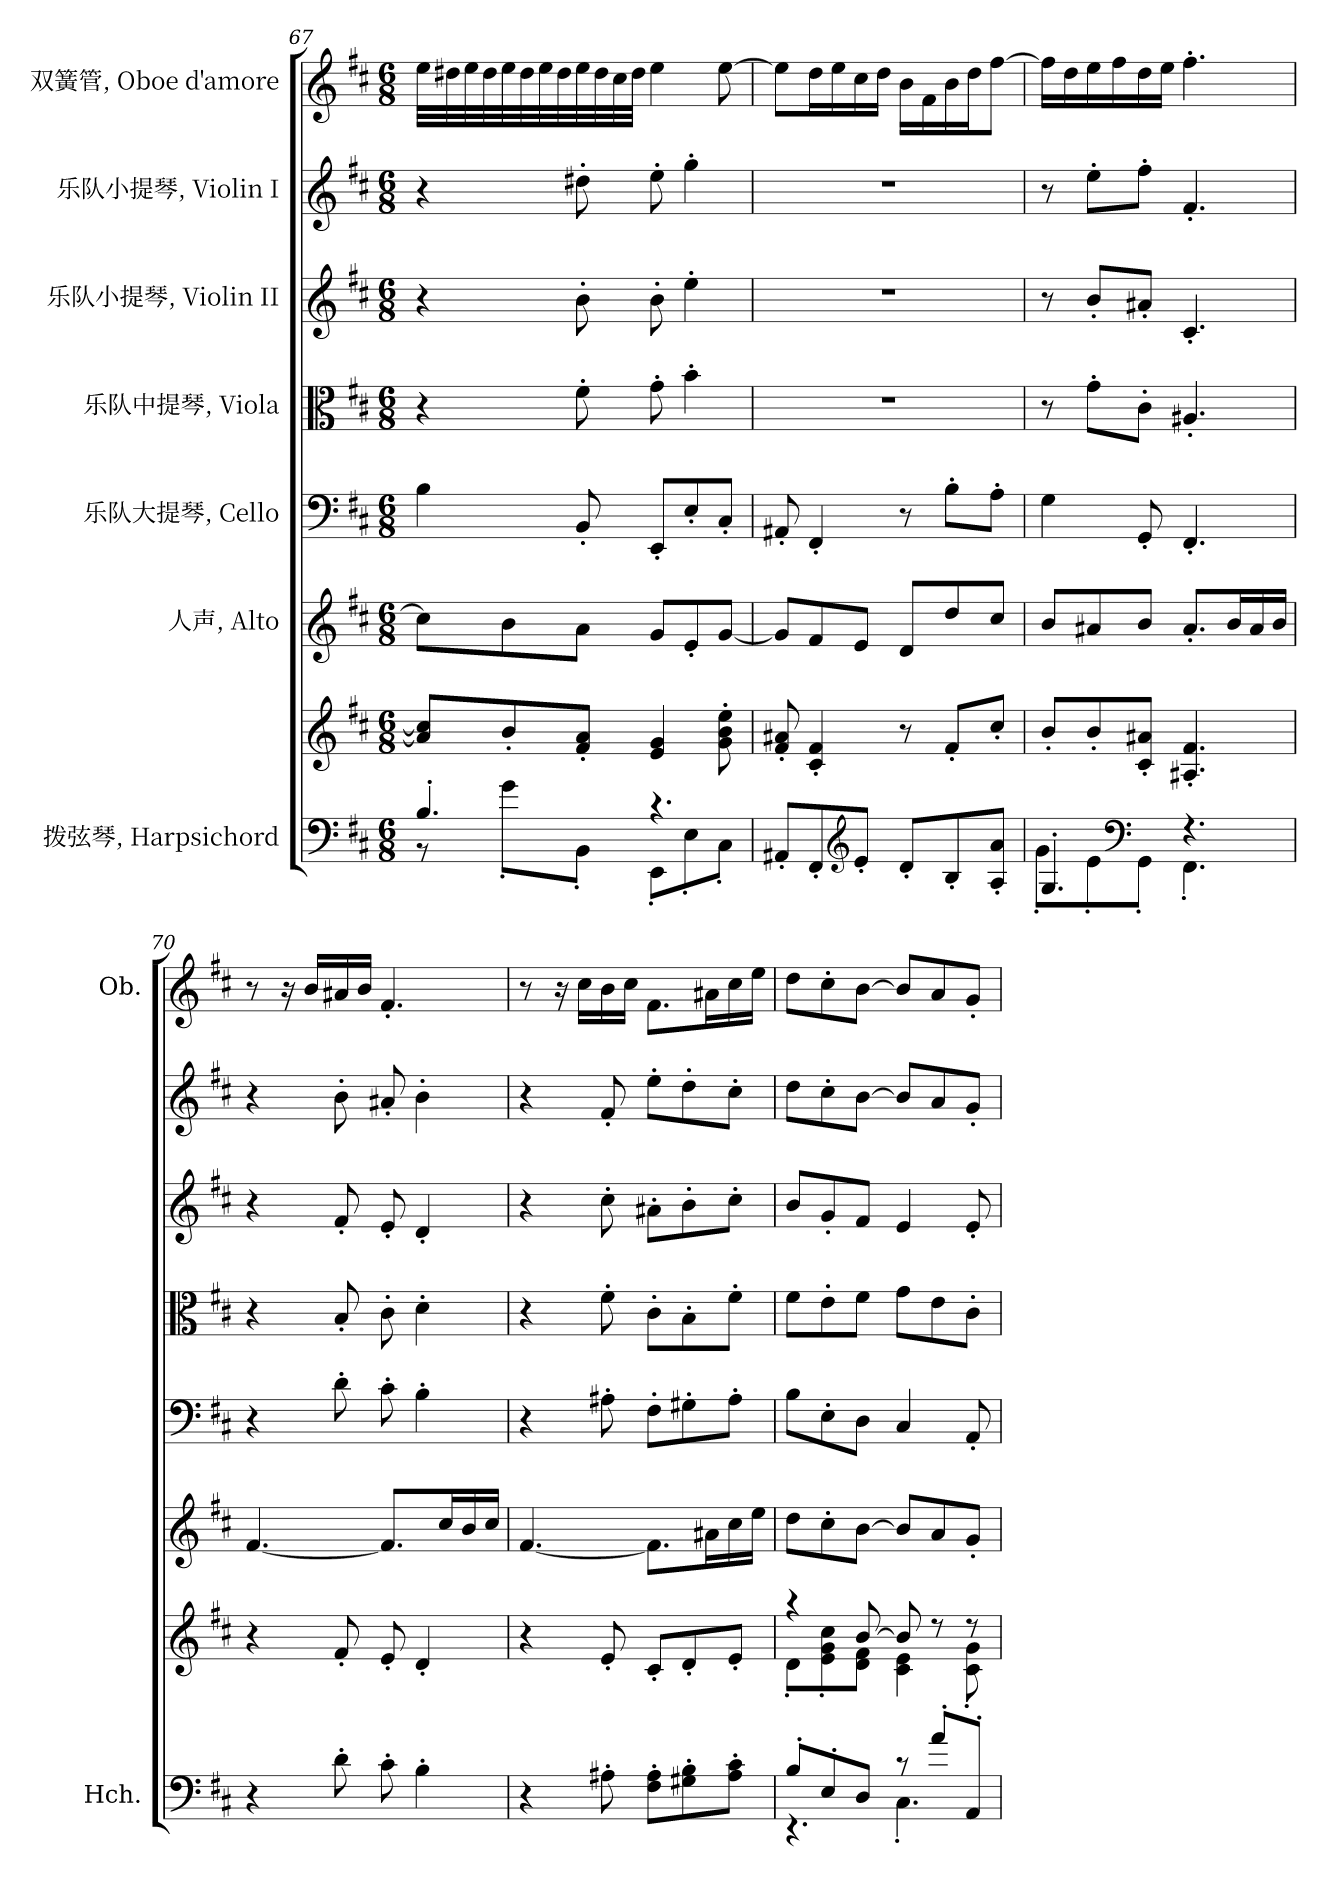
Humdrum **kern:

**kern	**kern	**kern	**kern	**kern	**kern	**kern	**kern
*part7	*part7	*part6	*part5	*part4	*part3	*part2	*part1
*staff8	*staff7	*staff6	*staff5	*staff4	*staff3	*staff2	*staff1
*I"拨弦琴, Harpsichord	*	*I"人声, Alto	*I"乐队大提琴, Cello	*I"乐队中提琴, Viola	*I"乐队小提琴, Violin II	*I"乐队小提琴, Violin I	*I"双簧管, Oboe d'amore
*I'Hch.	*	*	*	*	*	*	*I'Ob.
!!LO:PB:g=z
*clefF4	*clefG2	*clefG2	*clefF4	*clefC3	*clefG2	*clefG2	*clefG2
*k[f#c#]	*k[f#c#]	*k[f#c#]	*k[f#c#]	*k[f#c#]	*k[f#c#]	*k[f#c#]	*k[f#c#]
*M6/8	*M6/8	*M6/8	*M6/8	*M6/8	*M6/8	*M6/8	*M6/8
=67	=67	=67	=67	=67	=67	=67	=67
*^	*	*	*	*	*	*	*
4.B'/	8r	8a/] 8cc/]L	8cc\L]	4B\	4r	4r	4r	32ee\LLL
.	.	.	.	.	.	.	.	32dd#X\
.	.	.	.	.	.	.	.	32ee\
.	.	.	.	.	.	.	.	32dd#\
.	8g'\L	8b'/	8b\	.	.	.	.	32ee\
.	.	.	.	.	.	.	.	32dd#\
.	.	.	.	.	.	.	.	32ee\
.	.	.	.	.	.	.	.	32dd#\
.	8BB'\J	8f#/' 8a/'J	8a\J	8BB'/	8f#'\	8b'\	8dd#X'\	32ee\
.	.	.	.	.	.	.	.	32dd#\
.	.	.	.	.	.	.	.	32cc#\
.	.	.	.	.	.	.	.	32dd#\JJJ
4.r	8EE'\L	4e/ 4g/	8g/L	8EE'/L	8g'\	8b'\	8ee'\	4ee\
.	8E'\	.	8e'/	8E'/	4b'\	4ee'\	4gg'\	.
.	8C#'\J	8g\' 8b\' 8ee\'	[8g/J	8C#'/J	.	.	.	[8ee\
*v	*v	*	*	*	*	*	*	*
=68	=68	=68	=68	=68	=68	=68	=68
8AA#X'/L	8f#/' 8a#X/'	8g/L]	8AA#X'/	2.r	2.r	2.r	8ee\L]
8FF#'/	4c#/' 4f#/'	8f#/	4FF#'/	.	.	.	16dd\L
.	.	.	.	.	.	.	16ee\
*clefG2	*	*	*	*	*	*	*
8e'/J	.	8e/J	.	.	.	.	16cc#\
.	.	.	.	.	.	.	16dd\JJ
8d'/L	8r	8d/L	8r	.	.	.	16b\LL
.	.	.	.	.	.	.	16f#\
8B'/	8f#'/L	8dd/	8B'\L	.	.	.	16b\
.	.	.	.	.	.	.	16dd\J
8A/' 8a/'J	8cc#'/J	8cc#/J	8A'\J	.	.	.	[8ff#\J
=69	=69	=69	=69	=69	=69	=69	=69
*^	*	*	*	*	*	*	*
4.G'/	8g'\L	8b'/L	8b/L	4G\	8r	8r	8r	16ff#\LL]
.	.	.	.	.	.	.	.	16dd\
.	8e'\	8b'/	8a#X/	.	8g'\L	8b'/L	8ee'\L	16ee\
.	.	.	.	.	.	.	.	16ff#\
*clefF4	*	*	*	*	*	*	*	*
.	8GG'\J	8c#/' 8a#X/'J	8b/J	8GG'/	8c#'\J	8a#X'/J	8ff#'\J	16dd\
.	.	.	.	.	.	.	.	16ee\JJ
4.r	4.FF#'\	4.A#X/' 4.f#/'	8.a#'/L	4.FF#'/	4.A#X'/	4.c#'/	4.f#'/	4.ff#'\
.	.	.	16b/L	.	.	.	.	.
.	.	.	16a#/	.	.	.	.	.
.	.	.	16b/JJ	.	.	.	.	.
*v	*v	*	*	*	*	*	*	*
!!LO:PB:g=z
=70	=70	=70	=70	=70	=70	=70	=70
4r	4r	[4.f#/	4r	4r	4r	4r	8r
.	.	.	.	.	.	.	16r
.	.	.	.	.	.	.	16b/LL
8d'\	8f#'/	.	8d'\	8B'/	8f#'/	8b'\	16a#X/
.	.	.	.	.	.	.	16b/JJ
8c#'\	8e'/	8.f#/L]	8c#'\	8c#'\	8e'/	8a#X'/	4.f#'/
4B'\	4d'/	.	4B'\	4d'\	4d'/	4b'\	.
.	.	16cc#/L	.	.	.	.	.
.	.	16b/	.	.	.	.	.
.	.	16cc#/JJ	.	.	.	.	.
=71	=71	=71	=71	=71	=71	=71	=71
4r	4r	[4.f#/	4r	4r	4r	4r	8r
.	.	.	.	.	.	.	16r
.	.	.	.	.	.	.	16cc#\LL
8A#X'\	8e'/	.	8A#X'\	8f#'\	8cc#'\	8f#'/	16b\
.	.	.	.	.	.	.	16cc#\JJ
8F#\' 8A#\'L	8c#'/L	8.f#\L]	8F#'\L	8c#'\L	8a#X'\L	8ee'\L	8.f#\L
8G#X\' 8B\'	8d'/	.	8G#X'\	8B'\	8b'\	8dd'\	.
.	.	16a#X\L	.	.	.	.	16a#X\L
8A#\' 8c#\'J	8e'/J	16cc#\	8A#'\J	8f#'\J	8cc#'\J	8cc#'\J	16cc#\
.	.	16ee\JJ	.	.	.	.	16ee\JJ
=72	=72	=72	=72	=72	=72	=72	=72
*^	*^	*	*	*	*	*	*
8B'/L	4.r	4r	8d'\L	8dd\L	8B\L	8f#\L	8b/L	8dd\L	8dd\L
8E'/	.	.	8e\' 8g\' 8cc#\'	8cc#'\	8E'\	8e'\	8g'/	8cc#'\	8cc#'\
8D/J	.	[8b/	8d\ 8f#\J	[8b\J	8D\J	8f#\J	8f#/J	[8b\J	[8b\J
8r	4.C#'\	8b/]	4c#\ 4e\	8b/L]	4C#/	8g\L	4e/	8b/L]	8b/L]
8a'/L	.	8r	.	8a/	.	8e\	.	8a/	8a/
8AA'/J	.	8r	8c#\' 8g\'	8g'/J	8AA'/	8c#'\J	8e'/	8g'/J	8g'/J
*v	*v	*	*	*	*	*	*	*	*
*	*v	*v	*	*	*	*	*	*
=	=	=	=	=	=	=	=
*-	*-	*-	*-	*-	*-	*-	*-
